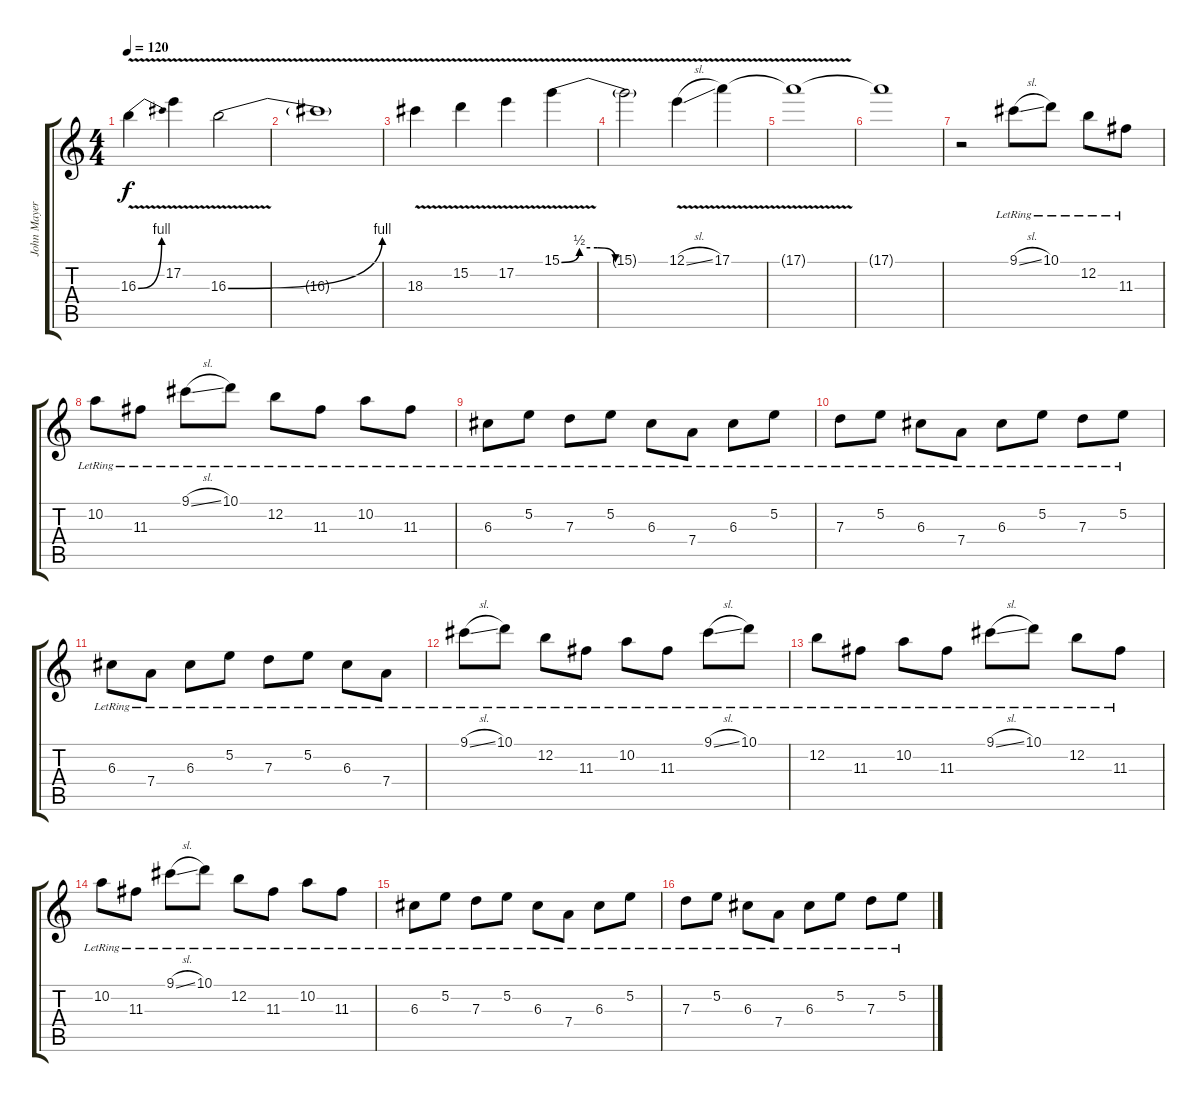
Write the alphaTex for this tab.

\track ("John Mayer" "John Mayer") {instrument electricguitarjazz}
\staff {score tabs}
\tuning (E4 B3 G3 D3 A2 E2) {hide}
\ts (4 4)
\tempo 120
\clef g2
\ks c
16.3{be (bend 0 0 60 4) v}.4{dy f} 17.2{v}.4 16.3{be (bend 0 0 60 4) v}.2 |
16.3{t}.1 |
18.3{v}.4 15.2{v}.4 17.2{v}.4 15.1{be (custom 0 0 10 2 20 2 30 0 60 0) v}.4 |
15.1{t}.2 12.1{v sl}.4 17.1{v}.4 |
17.1{t}.1 |
17.1{t}.1 |
r.2{instrument electricguitarjazz} 9.1{sl lr}.8 10.1{lr}.8 12.2{lr}.8 11.3{lr}.8 |
10.2{lr}.8 11.3{lr}.8 9.1{sl lr}.8 10.1{lr}.8 12.2{lr}.8 11.3{lr}.8 10.2{lr}.8 11.3{lr}.8 |
6.3{lr}.8 5.2{lr}.8 7.3{lr}.8 5.2{lr}.8 6.3{lr}.8 7.4{lr}.8 6.3{lr}.8 5.2{lr}.8 |
7.3{lr}.8 5.2{lr}.8 6.3{lr}.8 7.4{lr}.8 6.3{lr}.8 5.2{lr}.8 7.3{lr}.8 5.2{lr}.8 |
6.3{lr}.8 7.4{lr}.8 6.3{lr}.8 5.2{lr}.8 7.3{lr}.8 5.2{lr}.8 6.3{lr}.8 7.4{lr}.8 |
9.1{sl lr}.8 10.1{lr}.8 12.2{lr}.8 11.3{lr}.8 10.2{lr}.8 11.3{lr}.8 9.1{sl lr}.8 10.1{lr}.8 |
12.2{lr}.8 11.3{lr}.8 10.2{lr}.8 11.3{lr}.8 9.1{sl lr}.8 10.1{lr}.8 12.2{lr}.8 11.3{lr}.8 |
10.2{lr}.8 11.3{lr}.8 9.1{sl lr}.8 10.1{lr}.8 12.2{lr}.8 11.3{lr}.8 10.2{lr}.8 11.3{lr}.8 |
6.3{lr}.8 5.2{lr}.8 7.3{lr}.8 5.2{lr}.8 6.3{lr}.8 7.4{lr}.8 6.3{lr}.8 5.2{lr}.8 |
7.3{lr}.8 5.2{lr}.8 6.3{lr}.8 7.4{lr}.8 6.3{lr}.8 5.2{lr}.8 7.3{lr}.8 5.2{lr}.8
